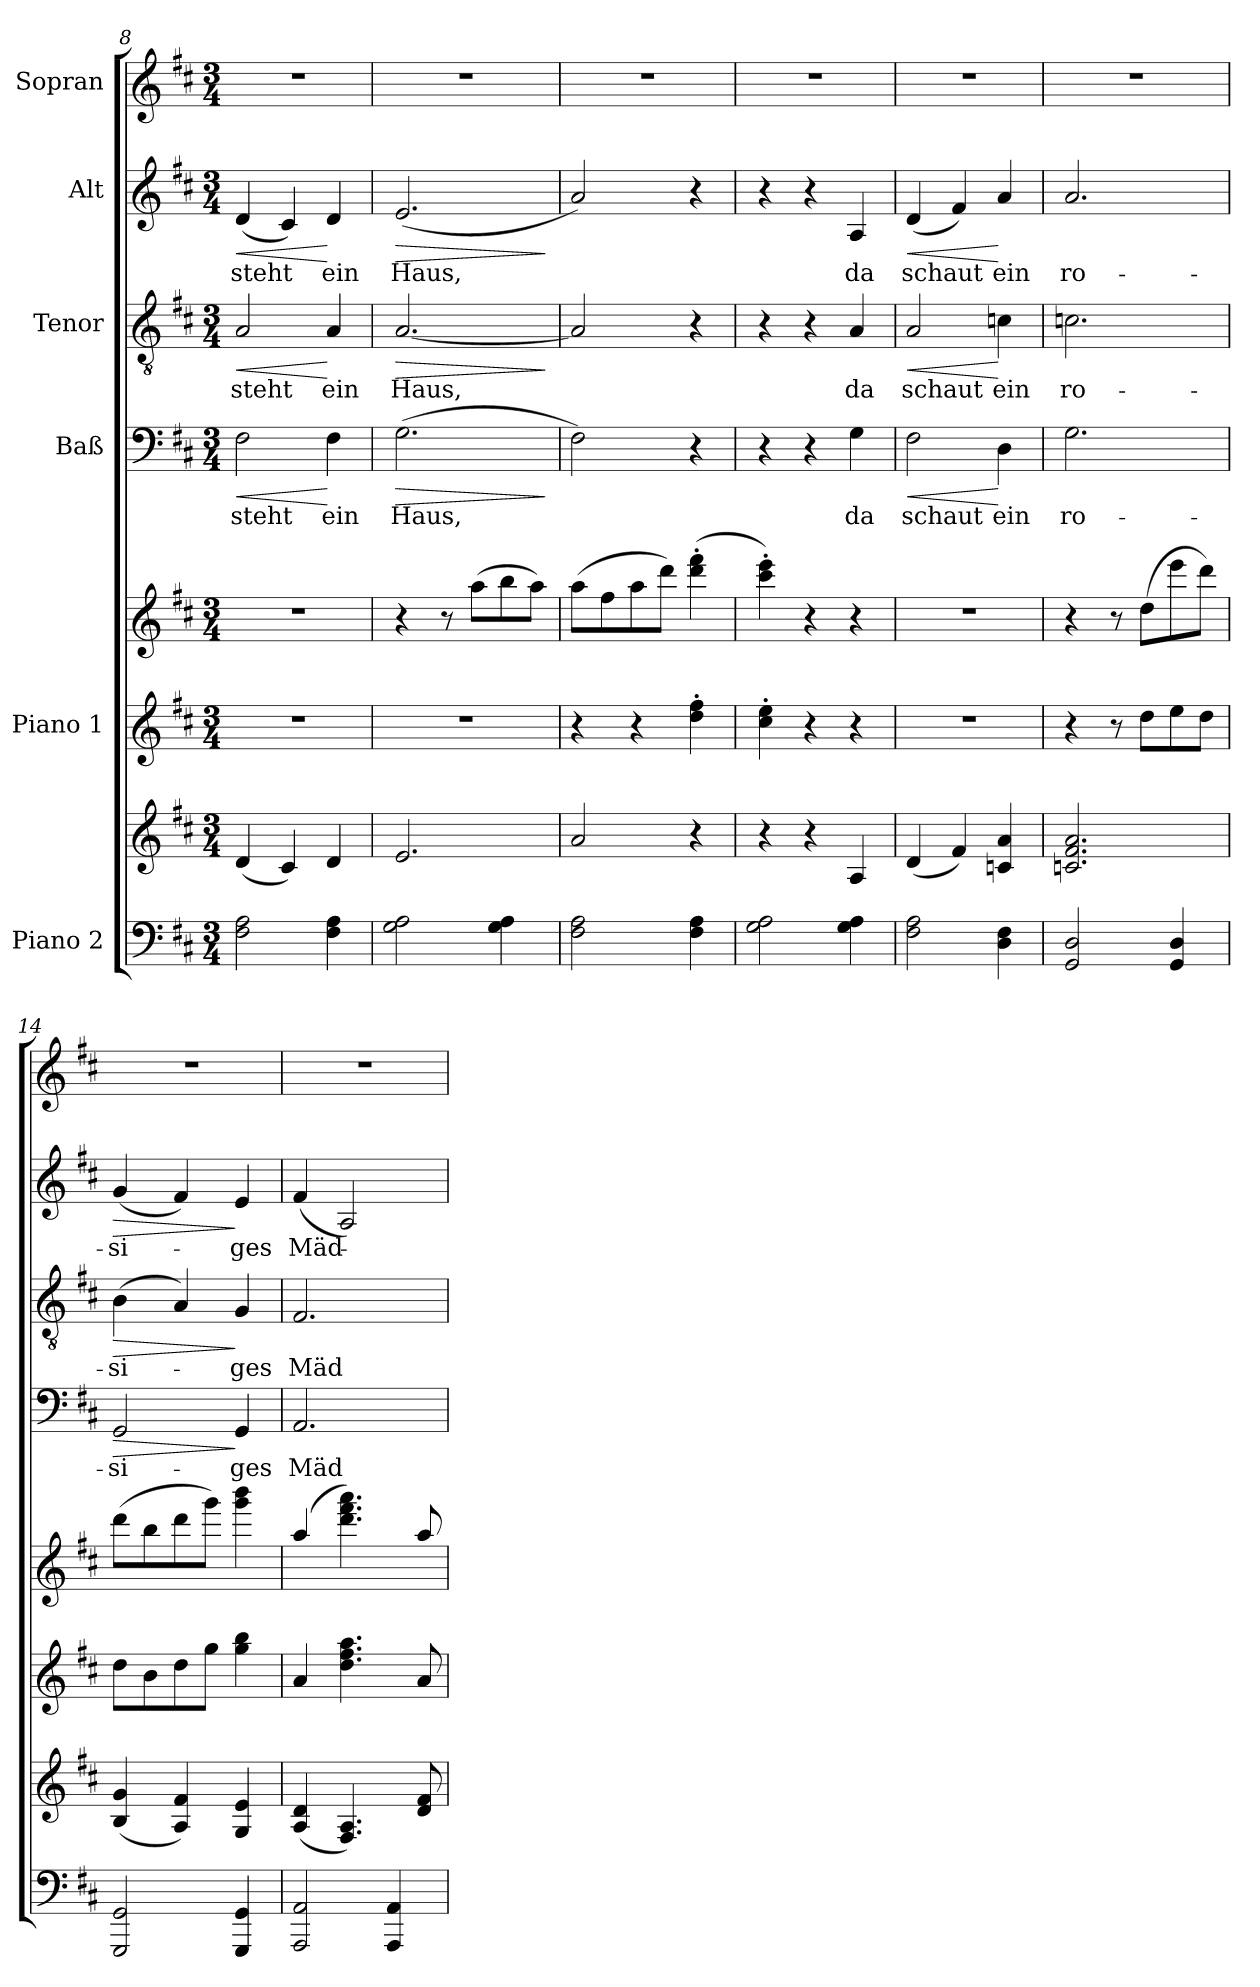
**kern	**kern	**kern	**kern	**kern	**text	**dynam	**kern	**text	**dynam	**kern	**text	**dynam	**kern
*part6	*part6	*part5	*part5	*part4	*part4	*part4	*part3	*part3	*part3	*part2	*part2	*part2	*part1
*staff8	*staff7	*staff6	*staff5	*staff4	*staff4	*staff4	*staff3	*staff3	*staff3	*staff2	*staff2	*staff2	*staff1
*I"Piano 2	*	*I"Piano 1	*	*I"Baß	*	*	*I"Tenor	*	*	*I"Alt	*	*	*I"Sopran
*clefF4	*clefG2	*clefG2	*clefG2	*clefF4	*	*	*clefGv2	*	*	*clefG2	*	*	*clefG2
*k[f#c#]	*k[f#c#]	*k[f#c#]	*k[f#c#]	*k[f#c#]	*	*	*k[f#c#]	*	*	*k[f#c#]	*	*	*k[f#c#]
*D:	*D:	*D:	*D:	*D:	*	*	*D:	*	*	*D:	*	*	*D:
*M3/4	*M3/4	*M3/4	*M3/4	*M3/4	*	*	*M3/4	*	*	*M3/4	*	*	*M3/4
=8	=8	=8	=8	=8	=8	=8	=8	=8	=8	=8	=8	=8	=8
!	!	!	!	!	!	!LO:HP:b	!	!	!LO:HP:b	!	!	!LO:HP:b	!
2F#\ 2A\	(4d/	2.r	2.r	2F#\	steht	<	2A/	steht	<	(4d/	steht	<	2.r
.	4c#/)	.	.	.	.	.	.	.	.	4c#/)	.	.	.
4F#\ 4A\	4d/	.	.	4F#\	ein	[	4A/	ein	[	4d/	ein	[	.
=9	=9	=9	=9	=9	=9	=9	=9	=9	=9	=9	=9	=9	=9
!	!	!	!	!	!	!LO:HP:b	!	!	!LO:HP:b	!	!	!LO:HP:b	!
2G\ 2A\	2.e/	2.r	4r	(2.G\	Haus,	>	[2.A/	Haus,	>	(2.e/	Haus,	>	2.r
.	.	.	8r	.	.	.	.	.	.	.	.	.	.
.	.	.	(8aa\L	.	.	.	.	.	.	.	.	.	.
4G\ 4A\	.	.	8bb\	.	.	.	.	.	.	.	.	.	.
.	.	.	8aa\J)	.	.	.	.	.	.	.	.	.	.
.	.	.	.	.	.	]	.	.	]	.	.	]	.
=10	=10	=10	=10	=10	=10	=10	=10	=10	=10	=10	=10	=10	=10
2F#\ 2A\	2a/	4r	(8aa\L	2F#\)	.	.	2A/]	.	.	2a/)	.	.	2.r
.	.	.	8ff#\	.	.	.	.	.	.	.	.	.	.
.	.	4r	8aa\	.	.	.	.	.	.	.	.	.	.
.	.	.	8ddd\J)	.	.	.	.	.	.	.	.	.	.
4F#\ 4A\	4r	4dd\'> 4ff#\'>	(4ddd\'> 4fff#\'>	4r	.	.	4r	.	.	4r	.	.	.
!!LO:PB:g=z
=11	=11	=11	=11	=11	=11	=11	=11	=11	=11	=11	=11	=11	=11
2G\ 2A\	4r	4cc#\'> 4ee\'>	4ccc#\'> 4eee\'>)	4r	.	.	4r	.	.	4r	.	.	2.r
.	4r	4r	4r	4r	.	.	4r	.	.	4r	.	.	.
4G\ 4A\	4A/	4r	4r	4G\	da	.	4A/	da	.	4A/	da	.	.
=12	=12	=12	=12	=12	=12	=12	=12	=12	=12	=12	=12	=12	=12
!	!	!	!	!	!	!LO:HP:b	!	!	!LO:HP:b	!	!	!LO:HP:b	!
2F#\ 2A\	(4d/	2.r	2.r	2F#\	schaut	<	2A/	schaut	<	(4d/	schaut	<	2.r
.	4f#/)	.	.	.	.	.	.	.	.	4f#/)	.	.	.
4D\ 4F#\	4cn/ 4a/	.	.	4D\	ein	[	4cn\	ein	[	4a/	ein	[	.
=13	=13	=13	=13	=13	=13	=13	=13	=13	=13	=13	=13	=13	=13
2GG/ 2D/	2.cn/ 2.f#/ 2.a/	4r	4r	2.G\	ro-	.	2.cn\	ro-	.	2.a/	ro-	.	2.r
.	.	8r	8r	.	.	.	.	.	.	.	.	.	.
.	.	8dd\L	(8dd\L	.	.	.	.	.	.	.	.	.	.
4GG/ 4D/	.	8ee\	8eee\	.	.	.	.	.	.	.	.	.	.
.	.	8dd\J	8ddd\J)	.	.	.	.	.	.	.	.	.	.
=14	=14	=14	=14	=14	=14	=14	=14	=14	=14	=14	=14	=14	=14
!	!	!	!	!	!	!LO:HP:b	!	!	!LO:HP:b	!	!	!LO:HP:b	!
2GGG/ 2GG/	(4B/ 4g/	8dd\L	(8ddd\L	2GG/	-si-	>	(4B\	-si-	>	(4g/	-si-	>	2.r
.	.	8b\	8bb\	.	.	.	.	.	.	.	.	.	.
.	4A/ 4f#/)	8dd\	8ddd\	.	.	.	4A/)	.	.	4f#/)	.	.	.
.	.	8gg\J	8ggg\J)	.	.	.	.	.	.	.	.	.	.
4GGG/ 4GG/	4G/ 4e/	4gg\ 4bb\	4ggg\ 4bbb\	4GG/	-ges	]	4G/	-ges	]	4e/	-ges	]	.
=15	=15	=15	=15	=15	=15	=15	=15	=15	=15	=15	=15	=15	=15
2AAA/ 2AA/	(4A/ 4d/	4a/	(4aa/	2.AA/	Mäd-	.	2.F#/	Mäd-	.	(4f#/	Mäd-	.	2.r
.	4.F#/ 4.A/)	4.dd\ 4.ff#\ 4.aa\	4.ddd\ 4.fff#\ 4.aaa\)	.	.	.	.	.	.	2A/)	.	.	.
4AAA/ 4AA/	.	.	.	.	.	.	.	.	.	.	.	.	.
.	8d/ 8f#/	8a/	8aa/	.	.	.	.	.	.	.	.	.	.
=	=	=	=	=	=	=	=	=	=	=	=	=	=
*-	*-	*-	*-	*-	*-	*-	*-	*-	*-	*-	*-	*-	*-
